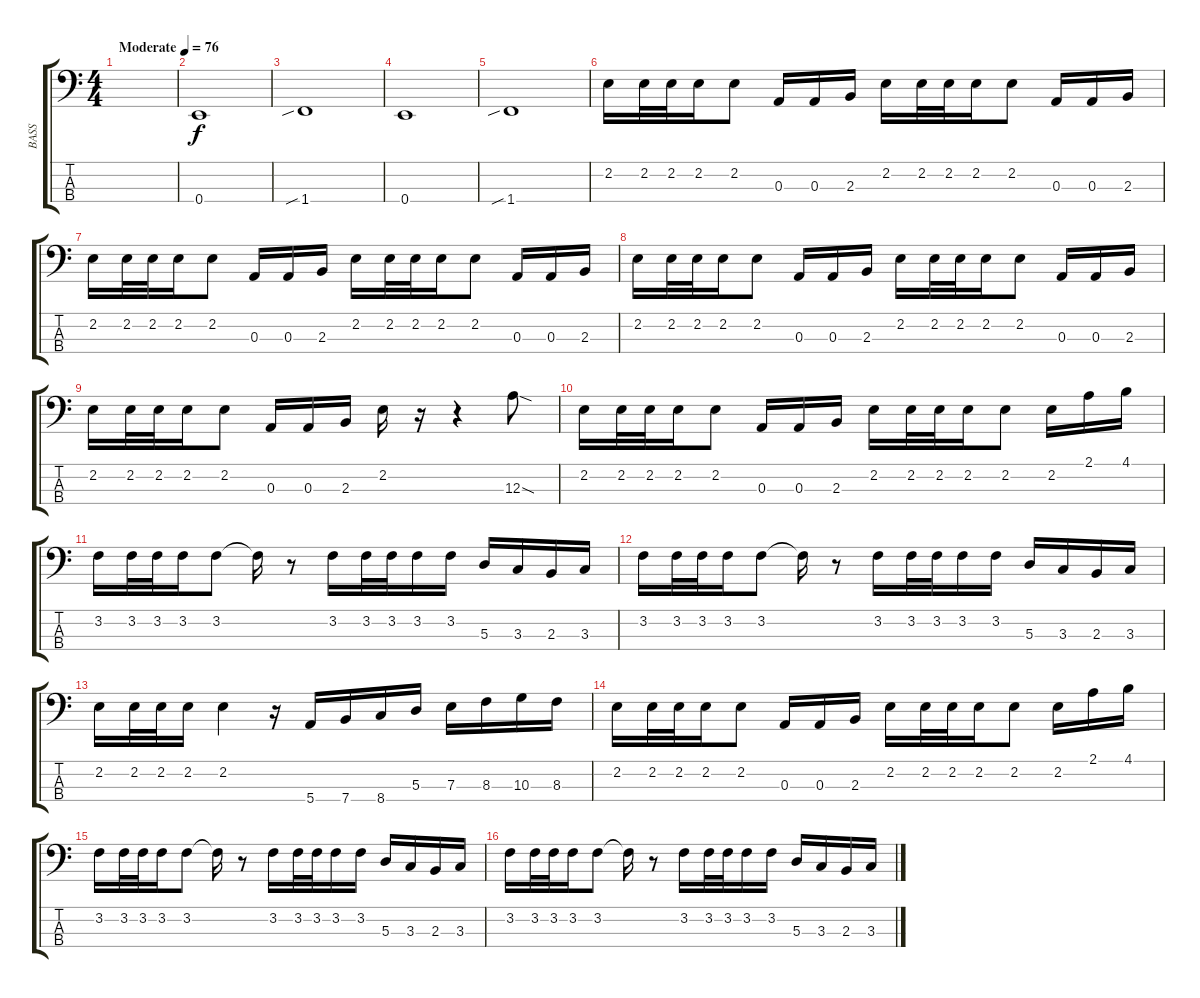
\track ("BASS" "BASS") {instrument fretlessbass}
\staff {score tabs}
\tuning (G2 D2 A1 E1) {hide}
\ts (4 4)
\tempo (76 "Moderate")
\clef f4
\ks c
|
0.4.1 |
1.4{sib}.1 |
0.4.1 |
1.4{sib}.1 |
2.2.16 2.2.32 2.2.32 2.2.16 2.2.8 0.3.16 0.3.16 2.3.16 2.2.16 2.2.32 2.2.32 2.2.16 2.2.8 0.3.16 0.3.16 2.3.16 |
2.2.16 2.2.32 2.2.32 2.2.16 2.2.8 0.3.16 0.3.16 2.3.16 2.2.16 2.2.32 2.2.32 2.2.16 2.2.8 0.3.16 0.3.16 2.3.16 |
2.2.16 2.2.32 2.2.32 2.2.16 2.2.8 0.3.16 0.3.16 2.3.16 2.2.16 2.2.32 2.2.32 2.2.16 2.2.8 0.3.16 0.3.16 2.3.16 |
2.2.16 2.2.32 2.2.32 2.2.16 2.2.8 0.3.16 0.3.16 2.3.16 2.2.16 r.16 r.4 12.3{sod}.8 |
2.2.16 2.2.32 2.2.32 2.2.16 2.2.8 0.3.16 0.3.16 2.3.16 2.2.16 2.2.32 2.2.32 2.2.16 2.2.8 2.2.16 2.1.16 4.1.16 |
3.2.16 3.2.32 3.2.32 3.2.16 3.2.8 3.2{t}.16 r.8 3.2.16 3.2.32 3.2.32 3.2.16 3.2.16 5.3.16 3.3.16 2.3.16 3.3.16 |
3.2.16 3.2.32 3.2.32 3.2.16 3.2.8 3.2{t}.16 r.8 3.2.16 3.2.32 3.2.32 3.2.16 3.2.16 5.3.16 3.3.16 2.3.16 3.3.16 |
2.2.16 2.2.32 2.2.32 2.2.16 2.2.4 r.16 5.4.16 7.4.16 8.4.16 5.3.16 7.3.16 8.3.16 10.3.16 8.3.16 |
2.2.16 2.2.32 2.2.32 2.2.16 2.2.8 0.3.16 0.3.16 2.3.16 2.2.16 2.2.32 2.2.32 2.2.16 2.2.8 2.2.16 2.1.16 4.1.16 |
3.2.16 3.2.32 3.2.32 3.2.16 3.2.8 3.2{t}.16 r.8 3.2.16 3.2.32 3.2.32 3.2.16 3.2.16 5.3.16 3.3.16 2.3.16 3.3.16 |
3.2.16 3.2.32 3.2.32 3.2.16 3.2.8 3.2{t}.16 r.8 3.2.16 3.2.32 3.2.32 3.2.16 3.2.16 5.3.16 3.3.16 2.3.16 3.3.16
